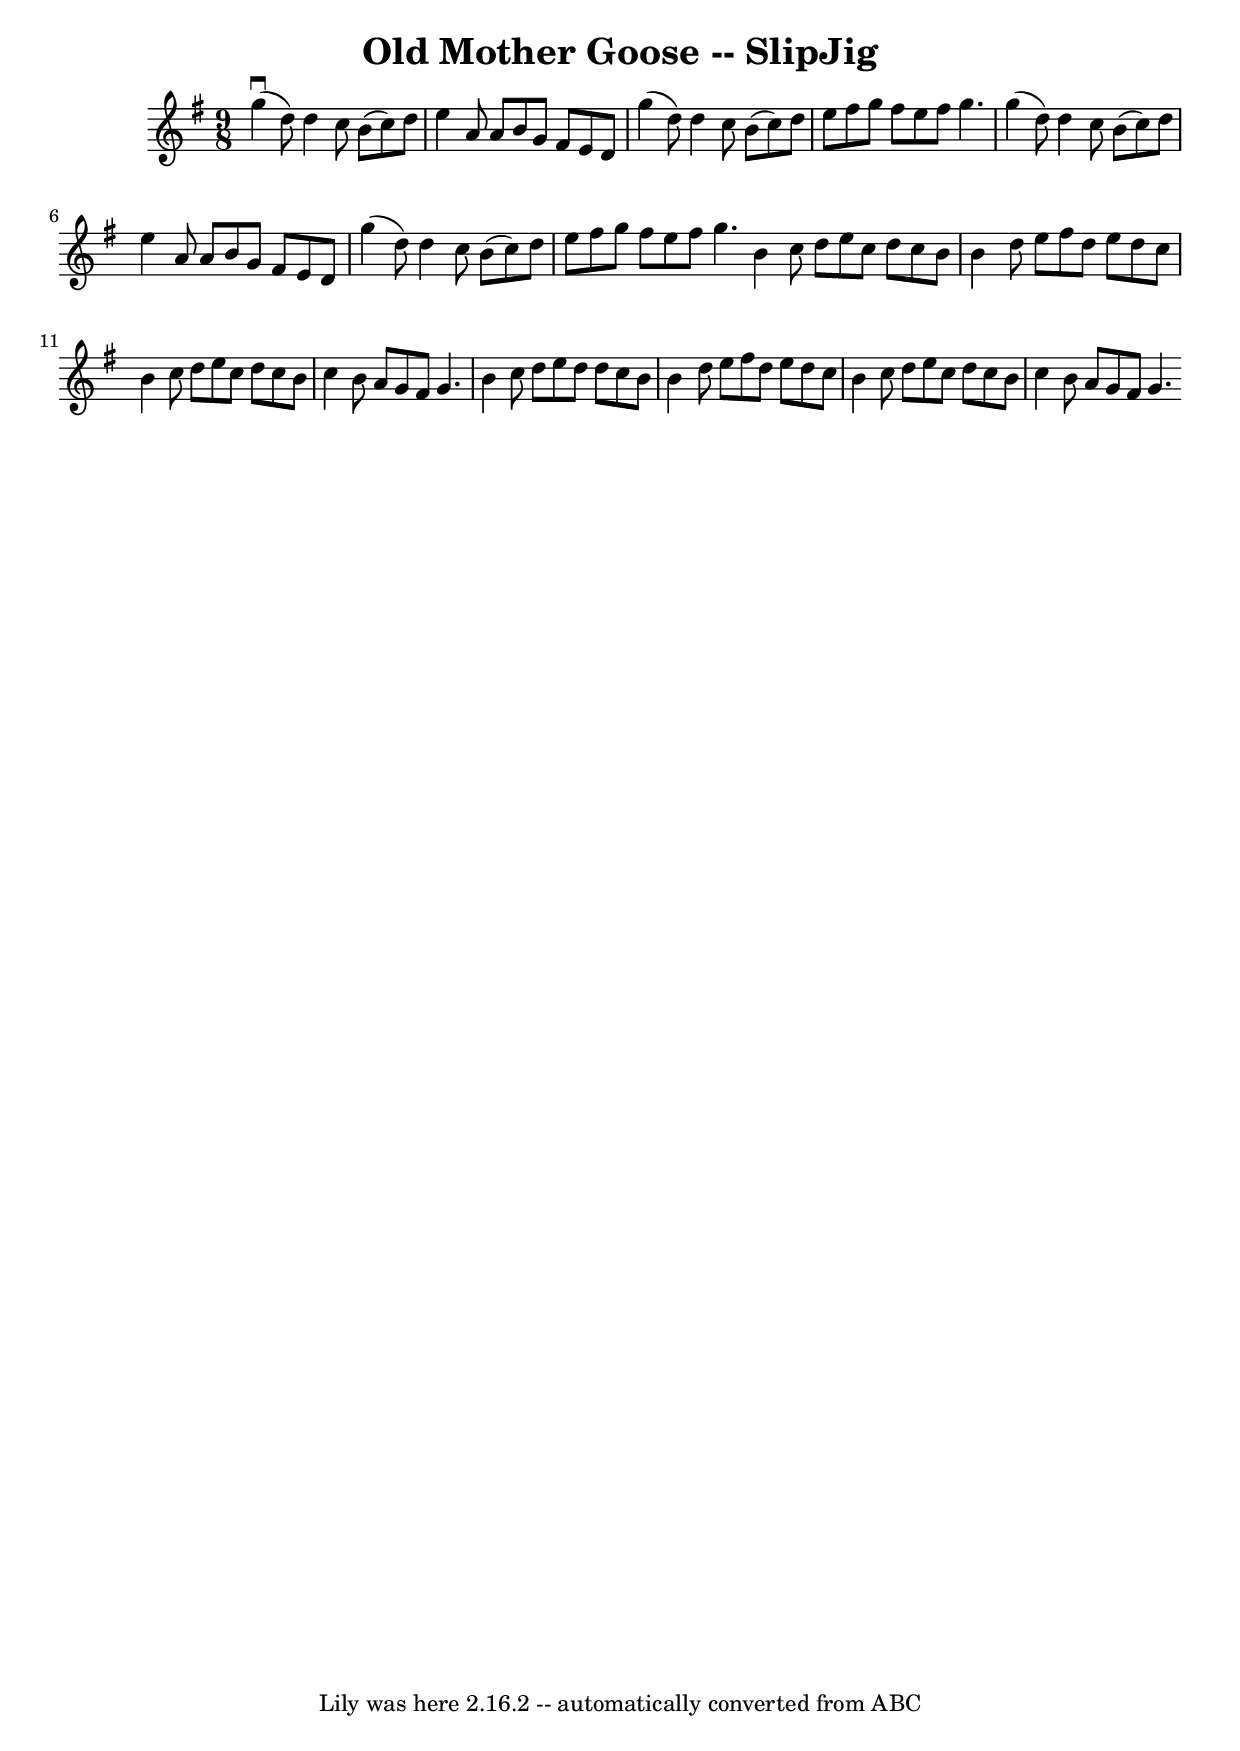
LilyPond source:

\version "2.16.2"
\include "Mammoth.ily"
\header {
  %% book = "Ryan's Mammoth Collection"
 crossRefNumber = "1"
 footnotes = "\\\\86 440"
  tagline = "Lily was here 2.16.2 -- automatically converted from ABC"
  title = "Old Mother Goose -- SlipJig"

}
voicedefault =  {


  \time 9/8 
  \key g \major
 g''4^\downbow(d''8) d''4 c''8 b'8 ( c''8) d''8     |
 e''4 a'8 a'8 b'8 g'8 fs'8 e'8 d'8     |
 g''4 (d''8) d''4 c''8 b'8 (c''8) d''8  |
 e''8 fs''8 g''8 fs''8 e''8 fs''8 g''4.     |
 g''4 (d''8) d''4 c''8 b'8 (c''8) d''8     |
 e''4 a'8 a'8 b'8 g'8 fs'8 e'8 d'8    |
 g''4 (d''8) d''4 c''8 b'8 (c''8) d''8     |
 e''8 fs''8 g''8 fs''8 e''8 fs''8 g''4.    \bar " |." b'4 c''8 d''8 e''8 c''8 d''8 c''8 b'8     |
 b'4 d''8 e''8 fs''8 d''8 e''8 d''8 c''8     |
 b'4 c''8 d''8 e''8 c''8 d''8 c''8 b'8     |
 c''4 b'8 a'8 g'8 fs'8 g'4.     |
 b'4 c''8 d''8 e''8 d''8 d''8 c''8 b'8     |
 b'4 d''8 e''8 fs''8 d''8 e''8 d''8 c''8     |
 b'4 c''8 d''8 e''8 c''8 d''8 c''8 b'8     |
 c''4 b'8 a'8 g'8 fs'8 g'4.       \bar " |."   

}

\score{
  <<

    \context Staff="default"
    {
      \voicedefault 
      
    }

  >>
  \layout {
    
  }
  \midi {
  }

}
